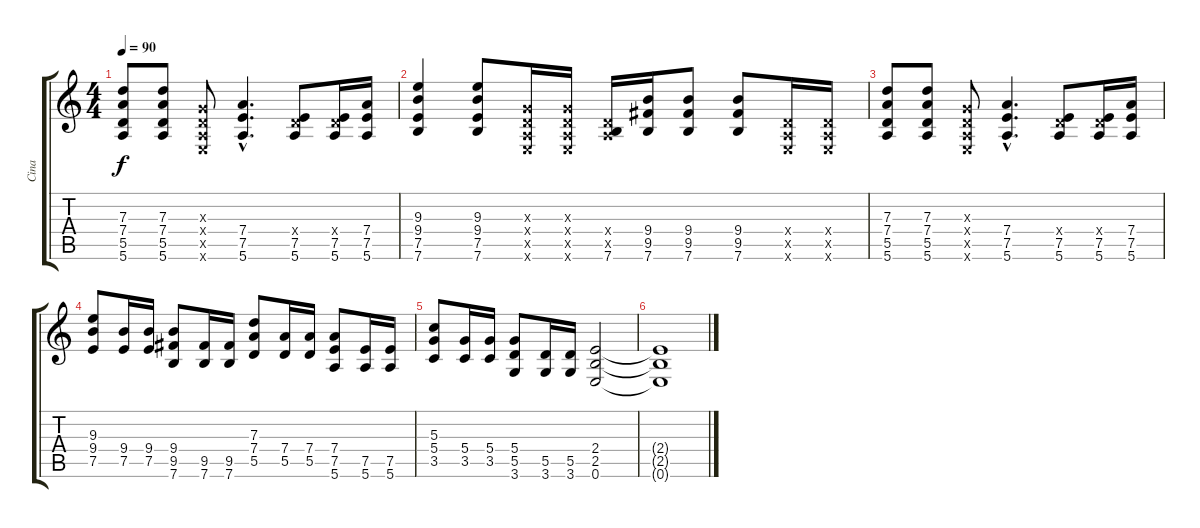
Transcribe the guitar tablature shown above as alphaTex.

\track ("Cina" "Cina") {instrument electricguitarclean}
\staff {score tabs}
\tuning (E4 B3 G3 D3 A2 E2) {hide}
\ts (4 4)
\tempo 90
\clef g2
\ks c
(7.3 7.4 5.5 5.6).8{dy f} (7.3 7.4 5.5 5.6).8 (0.3{x} 0.4{x} 0.5{x} 0.6{x}).8 (7.4{hac} 7.5{hac} 5.6{hac}).4{d} (0.4{x} 7.5 5.6).8 (0.4{x} 7.5 5.6).16 (7.4 7.5 5.6).16 |
(9.3 9.4 7.5 7.6).4 (9.3 9.4 7.5 7.6).8 (0.3{x} 0.4{x} 0.5{x} 0.6{x}).16 (0.3{x} 0.4{x} 0.5{x} 0.6{x}).16 (0.4{x} 0.5{x} 7.6).16 (9.4 9.5 7.6).16 (9.4 9.5 7.6).8 (9.4 9.5 7.6).8 (0.4{x} 0.5{x} 0.6{x}).16 (0.4{x} 0.5{x} 0.6{x}).16 |
(7.3 7.4 5.5 5.6).8 (7.3 7.4 5.5 5.6).8 (0.3{x} 0.4{x} 0.5{x} 0.6{x}).8 (7.4{hac} 7.5{hac} 5.6{hac}).4{d} (0.4{x} 7.5 5.6).8 (0.4{x} 7.5 5.6).16 (7.4 7.5 5.6).16 |
(9.3 9.4 7.5).8 (9.4 7.5).16 (9.4 7.5).16 (9.4 9.5 7.6).8 (9.5 7.6).16 (9.5 7.6).16 (7.3 7.4 5.5).8 (7.4 5.5).16 (7.4 5.5).16 (7.4 7.5 5.6).8 (7.5 5.6).16 (7.5 5.6).16 |
(5.3 5.4 3.5).8 (5.4 3.5).16 (5.4 3.5).16 (5.4 5.5 3.6).8 (5.5 3.6).16 (5.5 3.6).16 (2.4 2.5 0.6).2 |
(2.4{t} 2.5{t} 0.6{t}).1
